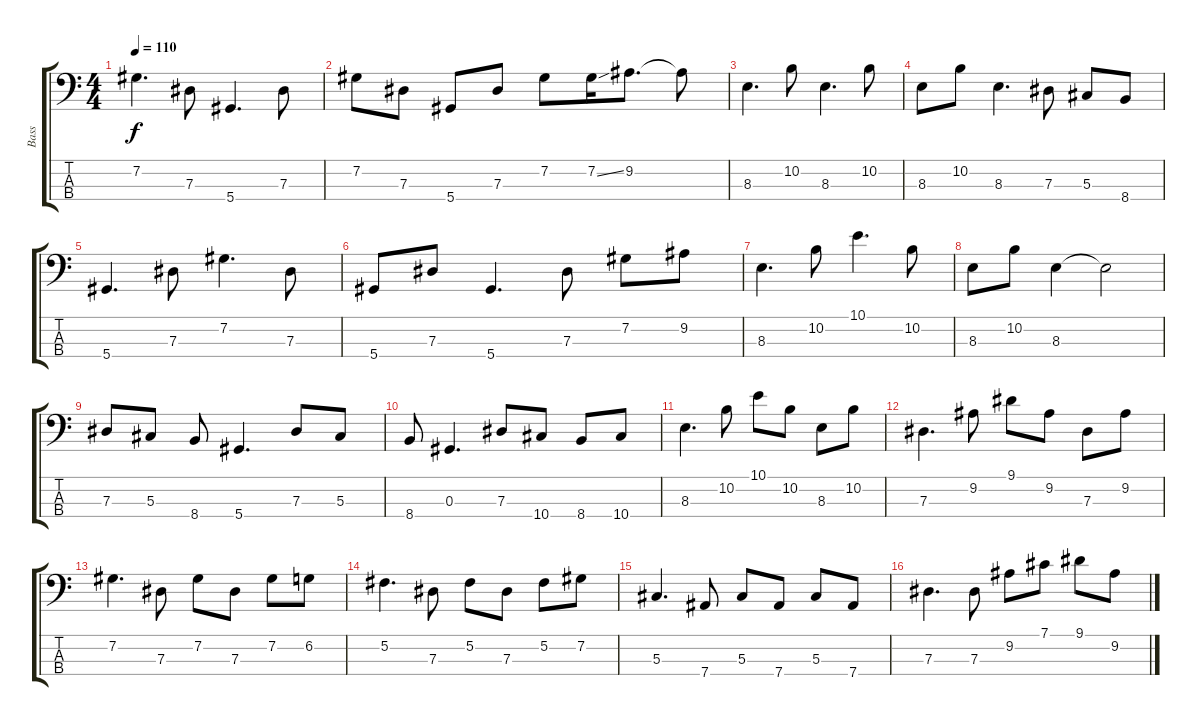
\track ("Bass" "Bass") {instrument electricbassfinger}
\staff {score tabs}
\tuning (Gb2 Db2 Ab1 Eb1) {hide}
\ts (4 4)
\tempo 110
\clef f4
\ks c
7.2.4{d dy f} 7.3.8 5.4.4{d} 7.3.8 |
7.2.8 7.3.8 5.4.8 7.3.8 7.2.8 7.2{ss}.16 9.2.8{d} 9.2{t}.8 |
8.3.4{d} 10.2.8 8.3.4{d} 10.2.8 |
8.3.8 10.2.8 8.3.4{d} 7.3.8 5.3.8 8.4.8 |
5.4.4{d} 7.3.8 7.2.4{d} 7.3.8 |
5.4.8 7.3.8 5.4.4{d} 7.3.8 7.2.8 9.2.8 |
8.3.4{d} 10.2.8 10.1.4{d} 10.2.8 |
8.3.8 10.2.8 8.3.4 8.3{t}.2 |
7.3.8 5.3.8 8.4.8 5.4.4{d} 7.3.8 5.3.8 |
8.4.8 0.3.4{d} 7.3.8 10.4.8 8.4.8 10.4.8 |
8.3.4{d} 10.2.8 10.1.8 10.2.8 8.3.8 10.2.8 |
7.3.4{d} 9.2.8 9.1.8 9.2.8 7.3.8 9.2.8 |
7.2.4{d} 7.3.8 7.2.8 7.3.8 7.2.8 6.2.8 |
5.2.4{d} 7.3.8 5.2.8 7.3.8 5.2.8 7.2.8 |
5.3.4{d} 7.4.8 5.3.8 7.4.8 5.3.8 7.4.8 |
7.3.4{d} 7.3.8 9.2.8 7.1.8 9.1.8 9.2.8
